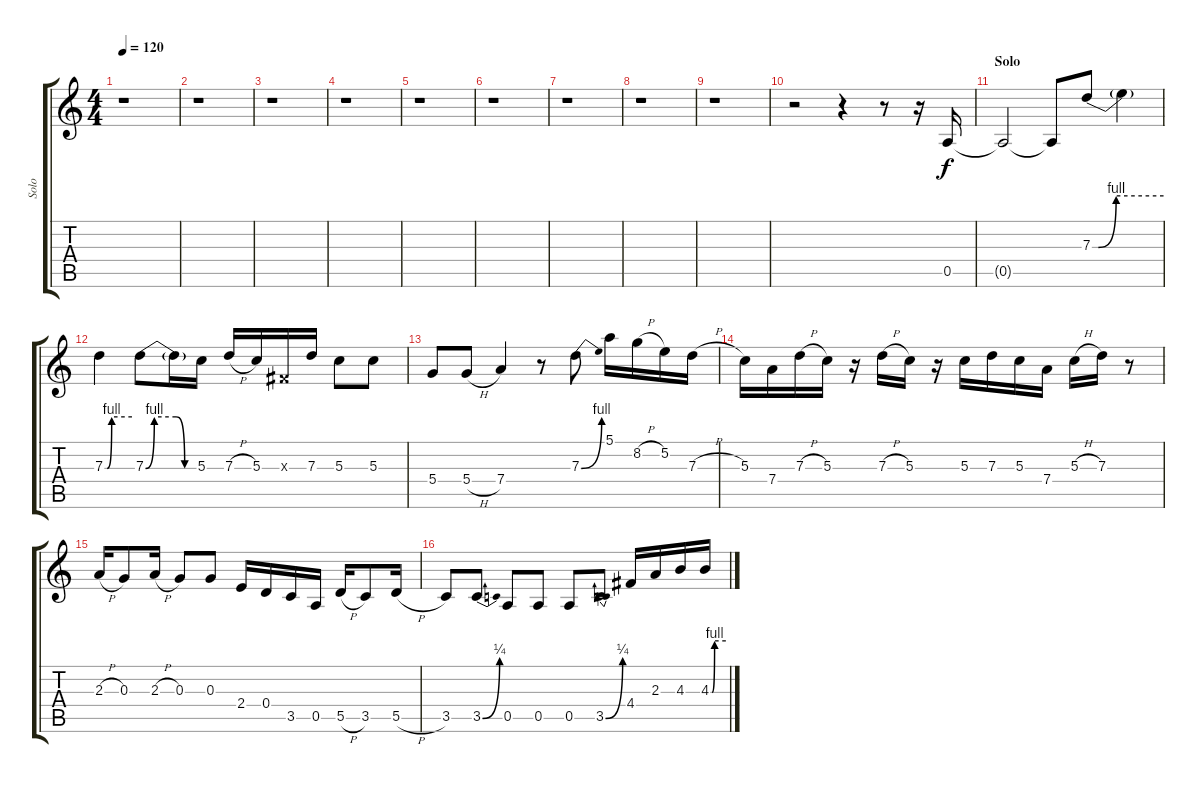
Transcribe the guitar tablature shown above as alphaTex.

\track ("Solo" "Solo") {instrument overdrivenguitar}
\staff {score tabs}
\tuning (E4 B3 G3 D3 A2 E2) {hide}
\ts (4 4)
\tempo 120
\clef g2
\ks c
r.1{dy f} |
r.1 |
r.1 |
r.1 |
r.1 |
r.1 |
r.1 |
r.1 |
r.1 |
r.2 r.4 r.8 r.16 0.5.16 |
\section ("" "Solo")
0.5{t}.2 0.5{t}.8 7.3{be (custom 0 0 5 0 20 4 60 4)}.8 7.3{t}.4 |
7.3{be (custom 0 0 5 0 15 4 60 4)}.4 7.3{be (custom 0 0 10 4 35 4 45 0 60 0)}.8 7.3{t}.16 5.3.16 7.3{h}.16 5.3.16 -1.3{x}.16 7.3.16 5.3.8 5.3.8 |
5.4.8 5.4{h}.8 7.4.4 r.8 7.3{be (bend 0 0 60 4)}.8 5.1.16 8.2{h}.16 5.2.16 7.3{h}.16 |
5.3.16 7.4.16 7.3{h}.16 5.3.16 r.16 7.3{h}.16 5.3.16 r.16 5.3.16 7.3.16 5.3.16 7.4.16 5.3{h}.16 7.3.16 r.8 |
2.3{h}.16 0.3.8 2.3{h}.16 0.3.8 0.3.8 2.4.16 0.4.16 3.5.16 0.5.16 5.5{h}.16 3.5.8 5.5{h}.16 |
3.5.8 3.5{be (bend 0 0 60 1)}.8 0.5.8 0.5.8 0.5.8 3.5{be (bend 0 0 60 1)}.8 4.4.16 2.3.16 4.3.16 4.3{be (custom 0 0 5 0 15 4 60 4)}.16
